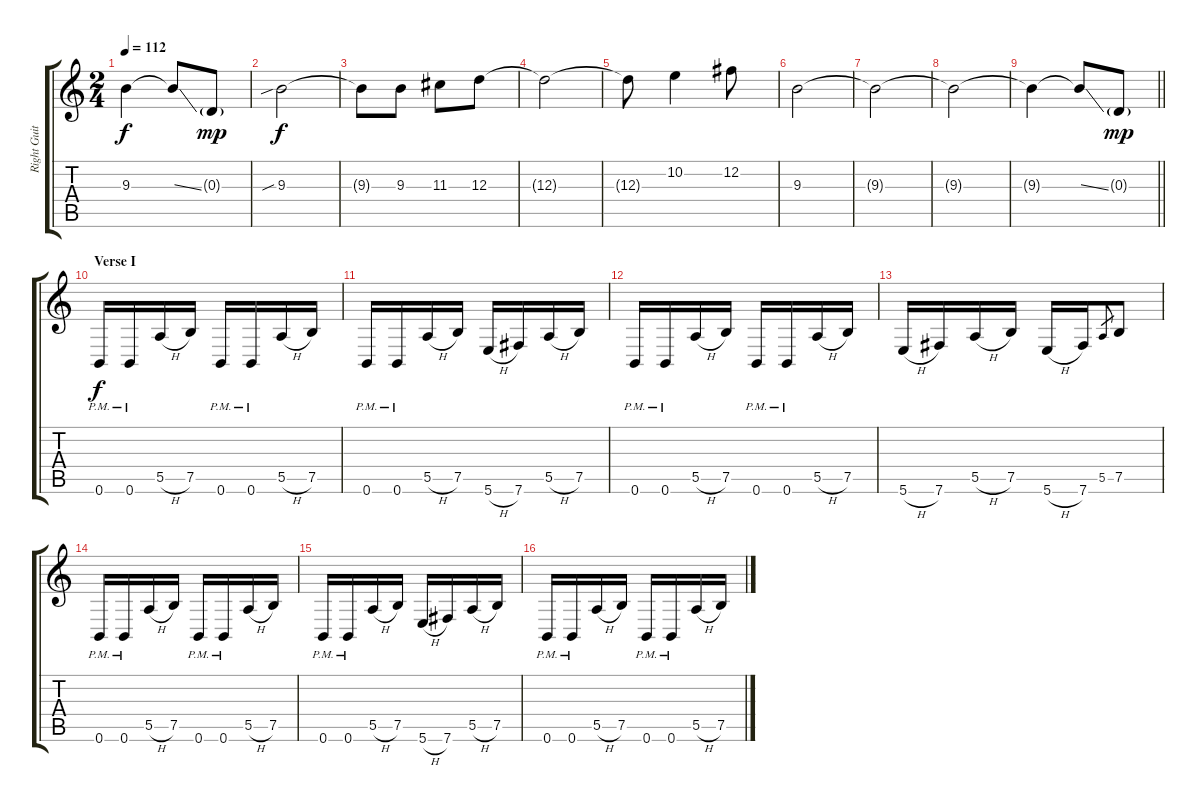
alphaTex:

\track ("Right Guitar" "Right Guit") {instrument distortionguitar}
\staff {score tabs}
\tuning (B3 Gb3 D3 A2 E2 B1) {hide}
\ts (2 4)
\tempo 112
\clef g2
\ks c
9.3{t}.4{dy f} 9.3{ss t}.8 0.3{g}.8{dy mp} |
9.3{sib}.2{dy f} |
9.3{t}.8 9.3.8 11.3.8 12.3.8 |
12.3{t}.2 |
12.3{t}.8 10.2.4 12.2.8 |
9.3.2 |
9.3{t}.2 |
9.3{t}.2 |
\barLineRight lightlight
9.3{t}.4 9.3{ss t}.8 0.3{g}.8{dy mp} |
\section ("" "Verse I")
0.6{pm}.16{dy f} 0.6{pm}.16 5.5{h}.16 7.5.16 0.6{pm}.16 0.6{pm}.16 5.5{h}.16 7.5.16 |
0.6{pm}.16 0.6{pm}.16 5.5{h}.16 7.5.16 5.6{h}.16 7.6.16 5.5{h}.16 7.5.16 |
0.6{pm}.16 0.6{pm}.16 5.5{h}.16 7.5.16 0.6{pm}.16 0.6{pm}.16 5.5{h}.16 7.5.16 |
5.6{h}.16 7.6.16 5.5{h}.16 7.5.16 5.6{h}.16 7.6.16 5.5.8{gr} 7.5.8 |
0.6{pm}.16 0.6{pm}.16 5.5{h}.16 7.5.16 0.6{pm}.16 0.6{pm}.16 5.5{h}.16 7.5.16 |
0.6{pm}.16 0.6{pm}.16 5.5{h}.16 7.5.16 5.6{h}.16 7.6.16 5.5{h}.16 7.5.16 |
0.6{pm}.16 0.6{pm}.16 5.5{h}.16 7.5.16 0.6{pm}.16 0.6{pm}.16 5.5{h}.16 7.5.16
